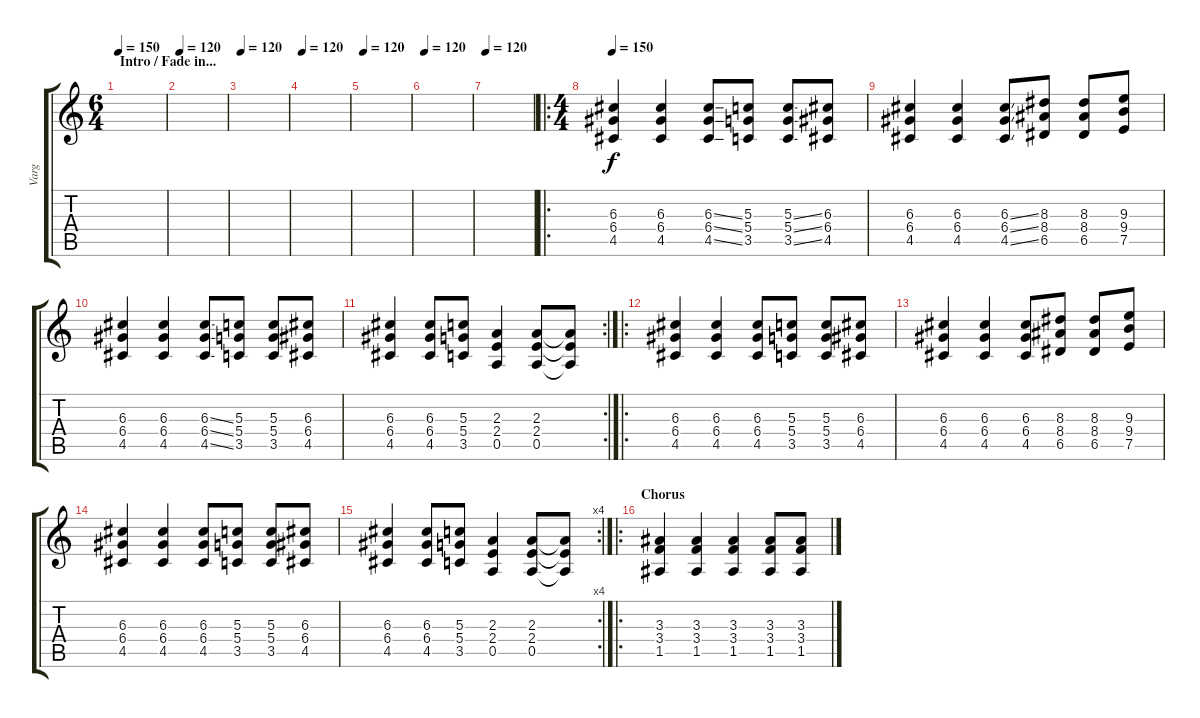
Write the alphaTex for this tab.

\track ("Varg" "Varg") {instrument overdrivenguitar}
\staff {score tabs}
\tuning (E4 B3 G3 D3 A2 E2) {hide}
\ts (6 4)
\section ("" "Intro / Fade in...")
\tempo 150
\tempo 120
\tempo 150
\clef g2
\ks c
|
\tempo 120
|
\tempo 120
|
\tempo 120
|
\tempo 120
|
\tempo 120
|
\tempo 120
|
\ro
\ts (4 4)
\tempo 150
(6.3 6.4 4.5).4{balance 8 instrument overdrivenguitar} (6.3 6.4 4.5).4 (6.3{ss} 6.4{ss} 4.5{ss}).8 (5.3 5.4 3.5).8 (5.3{ss} 5.4{ss} 3.5{ss}).8 (6.3 6.4 4.5).8 |
(6.3 6.4 4.5).4 (6.3 6.4 4.5).4 (6.3{ss} 6.4{ss} 4.5{ss}).8 (8.3 8.4 6.5).8 (8.3 8.4 6.5).8 (9.3 9.4 7.5).8 |
(6.3 6.4 4.5).4 (6.3 6.4 4.5).4 (6.3{ss} 6.4{ss} 4.5{ss}).8 (5.3 5.4 3.5).8 (5.3 5.4 3.5).8 (6.3 6.4 4.5).8 |
\rc 2
(6.3 6.4 4.5).4 (6.3 6.4 4.5).8 (5.3 5.4 3.5).8 (2.3 2.4 0.5).4 (2.3 2.4 0.5).8 (2.3{t} 2.4{t} 0.5{t}).8 |
\ro
(6.3 6.4 4.5).4{balance 16} (6.3 6.4 4.5).4 (6.3 6.4 4.5).8 (5.3 5.4 3.5).8 (5.3 5.4 3.5).8 (6.3 6.4 4.5).8 |
(6.3 6.4 4.5).4 (6.3 6.4 4.5).4 (6.3 6.4 4.5).8 (8.3 8.4 6.5).8 (8.3 8.4 6.5).8 (9.3 9.4 7.5).8 |
(6.3 6.4 4.5).4 (6.3 6.4 4.5).4 (6.3 6.4 4.5).8 (5.3 5.4 3.5).8 (5.3 5.4 3.5).8 (6.3 6.4 4.5).8 |
\rc 4
(6.3 6.4 4.5).4 (6.3 6.4 4.5).8 (5.3 5.4 3.5).8 (2.3 2.4 0.5).4 (2.3 2.4 0.5).8 (2.3{t} 2.4{t} 0.5{t}).8 |
\ro
\section ("" "Chorus")
(3.3 3.4 1.5).4 (3.3 3.4 1.5).4 (3.3 3.4 1.5).4 (3.3 3.4 1.5).8 (3.3 3.4 1.5).8
